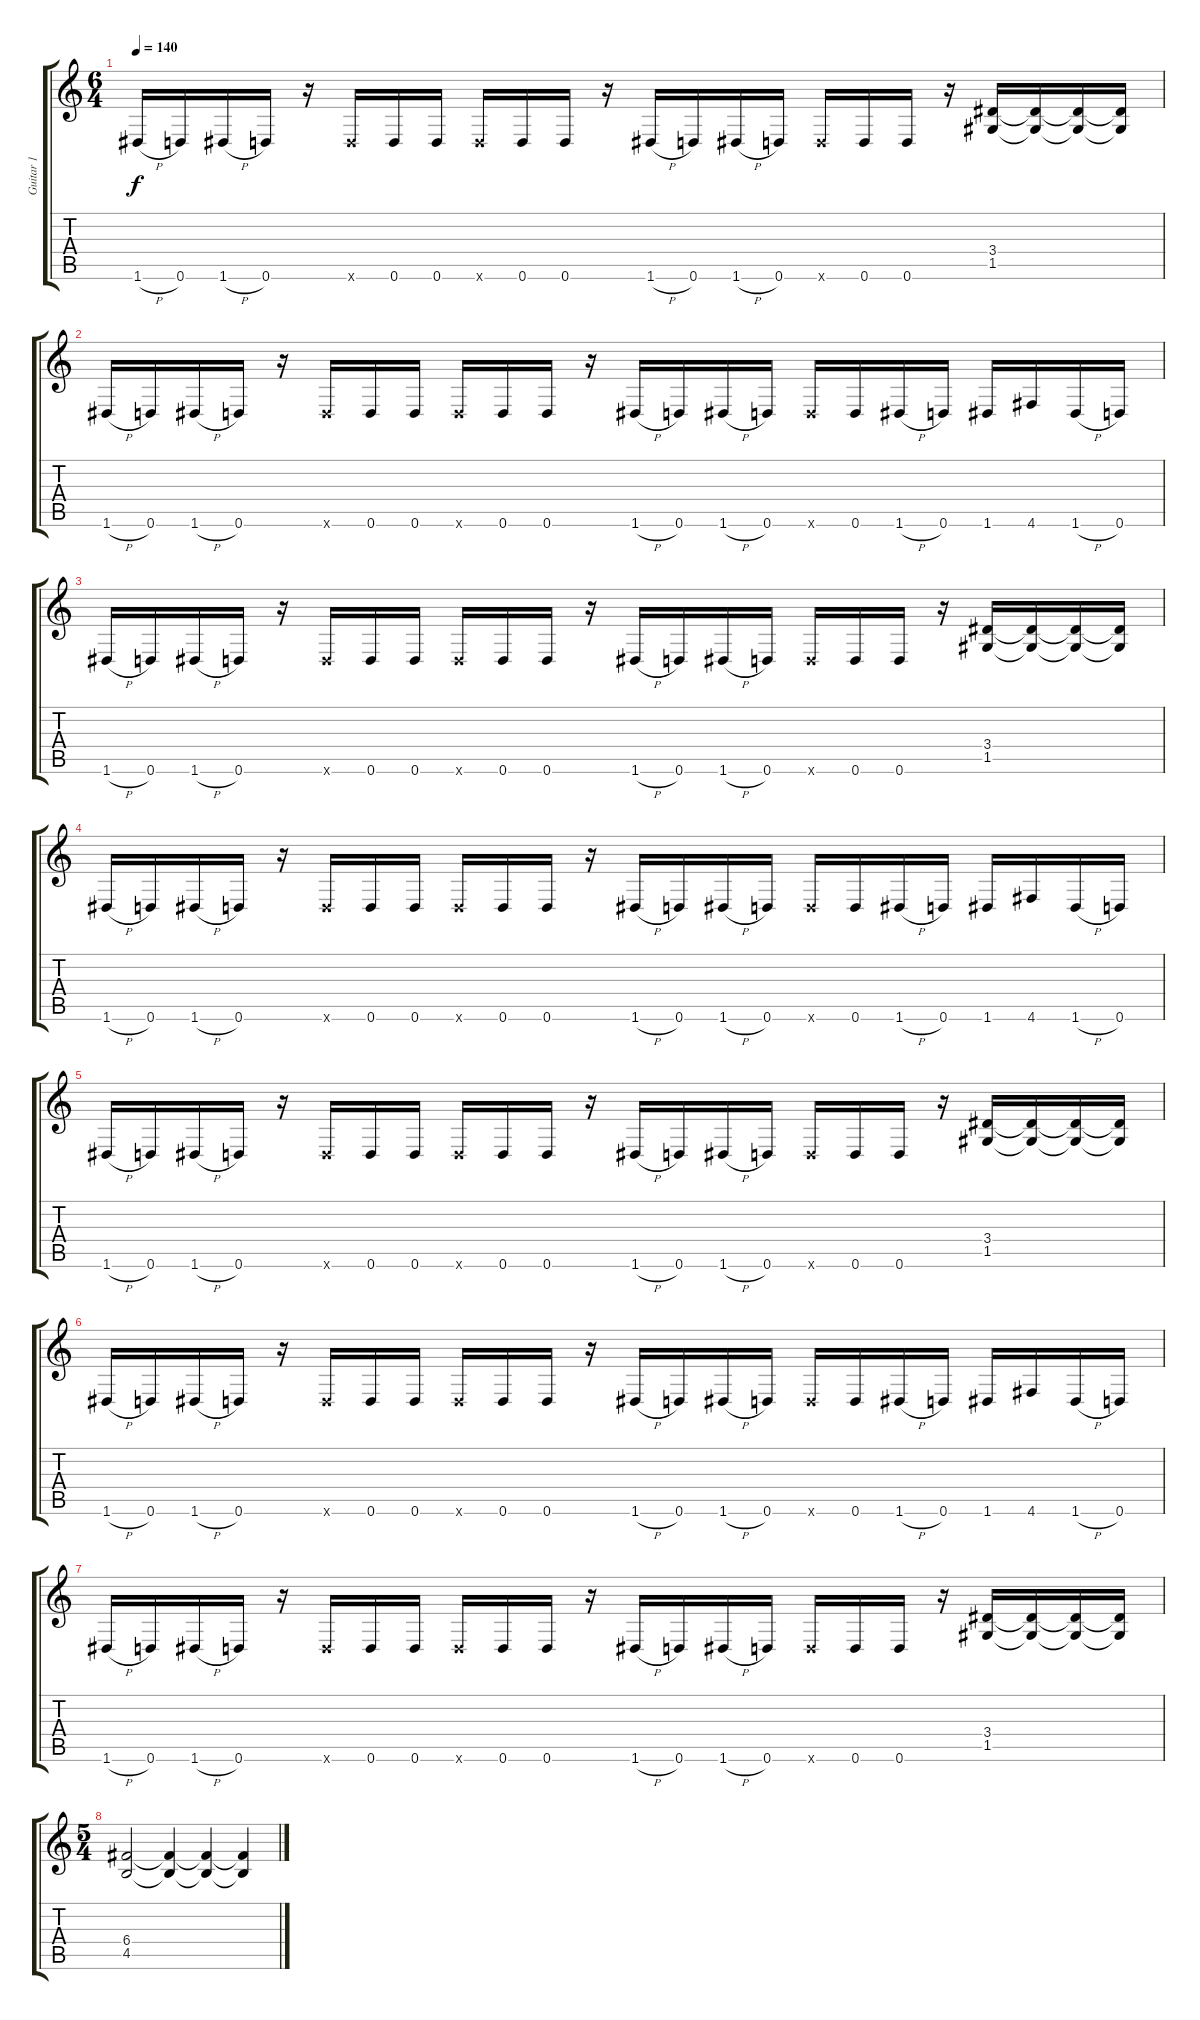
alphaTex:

\track ("Guitar 1" "Guitar 1") {instrument distortionguitar}
\staff {score tabs}
\tuning (D4 A3 F3 C3 G2 D2) {hide}
\ts (6 4)
\tempo 140
\clef g2
\ks c
1.6{h}.16{dy f} 0.6.16 1.6{h}.16 0.6.16 r.16 0.6{x}.16 0.6.16 0.6.16 0.6{x}.16 0.6.16 0.6.16 r.16 1.6{h}.16 0.6.16 1.6{h}.16 0.6.16 0.6{x}.16 0.6.16 0.6.16 r.16 (3.4 1.5).16 (3.4{t} 1.5{t}).16 (3.4{t} 1.5{t}).16 (3.4{t} 1.5{t}).16 |
1.6{h}.16 0.6.16 1.6{h}.16 0.6.16 r.16 0.6{x}.16 0.6.16 0.6.16 0.6{x}.16 0.6.16 0.6.16 r.16 1.6{h}.16 0.6.16 1.6{h}.16 0.6.16 0.6{x}.16 0.6.16 1.6{h}.16 0.6.16 1.6.16 4.6.16 1.6{h}.16 0.6.16 |
1.6{h}.16 0.6.16 1.6{h}.16 0.6.16 r.16 0.6{x}.16 0.6.16 0.6.16 0.6{x}.16 0.6.16 0.6.16 r.16 1.6{h}.16 0.6.16 1.6{h}.16 0.6.16 0.6{x}.16 0.6.16 0.6.16 r.16 (3.4 1.5).16 (3.4{t} 1.5{t}).16 (3.4{t} 1.5{t}).16 (3.4{t} 1.5{t}).16 |
1.6{h}.16{instrument distortionguitar} 0.6.16 1.6{h}.16 0.6.16 r.16 0.6{x}.16 0.6.16 0.6.16 0.6{x}.16 0.6.16 0.6.16 r.16 1.6{h}.16 0.6.16 1.6{h}.16 0.6.16 0.6{x}.16 0.6.16 1.6{h}.16 0.6.16 1.6.16 4.6.16 1.6{h}.16 0.6.16 |
1.6{h}.16 0.6.16 1.6{h}.16 0.6.16 r.16 0.6{x}.16 0.6.16 0.6.16 0.6{x}.16 0.6.16 0.6.16 r.16 1.6{h}.16 0.6.16 1.6{h}.16 0.6.16 0.6{x}.16 0.6.16 0.6.16 r.16 (3.4 1.5).16 (3.4{t} 1.5{t}).16 (3.4{t} 1.5{t}).16 (3.4{t} 1.5{t}).16 |
1.6{h}.16 0.6.16 1.6{h}.16 0.6.16 r.16 0.6{x}.16 0.6.16 0.6.16 0.6{x}.16 0.6.16 0.6.16 r.16 1.6{h}.16 0.6.16 1.6{h}.16 0.6.16 0.6{x}.16 0.6.16 1.6{h}.16 0.6.16 1.6.16 4.6.16 1.6{h}.16 0.6.16 |
1.6{h}.16 0.6.16 1.6{h}.16 0.6.16 r.16 0.6{x}.16 0.6.16 0.6.16 0.6{x}.16 0.6.16 0.6.16 r.16 1.6{h}.16 0.6.16 1.6{h}.16 0.6.16 0.6{x}.16 0.6.16 0.6.16 r.16 (3.4 1.5).16 (3.4{t} 1.5{t}).16 (3.4{t} 1.5{t}).16 (3.4{t} 1.5{t}).16 |
\ts (5 4)
(6.4 4.5).2 (6.4{t} 4.5{t}).4 (6.4{t} 4.5{t}).4 (6.4{t} 4.5{t}).4
